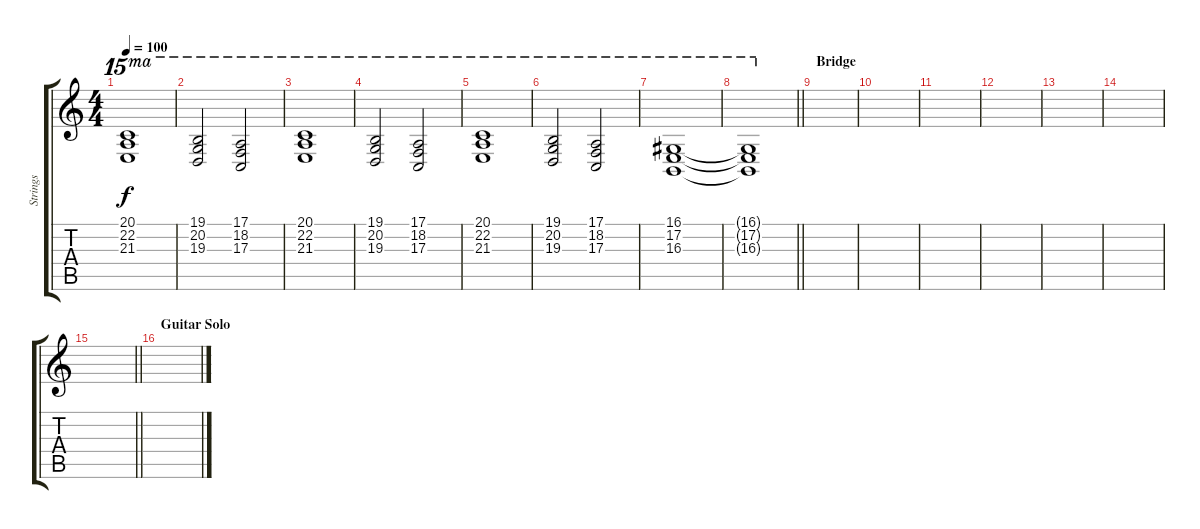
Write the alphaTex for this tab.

\track ("Strings" "Strings") {instrument tremolostrings}
\staff {score tabs}
\tuning (E4 B3 G3 D3 A2 E2) {hide}
\ts (4 4)
\tempo 100
\clef g2
\ks c
(20.1 22.2 21.3).1{ot 15ma dy f} |
(19.1 20.2 19.3).2{ot 15ma} (17.1 18.2 17.3).2{ot 15ma} |
(20.1 22.2 21.3).1{ot 15ma} |
(19.1 20.2 19.3).2{ot 15ma} (17.1 18.2 17.3).2{ot 15ma} |
(20.1 22.2 21.3).1{ot 15ma} |
(19.1 20.2 19.3).2{ot 15ma} (17.1 18.2 17.3).2{ot 15ma} |
(16.1 17.2 16.3).1{ot 15ma} |
\barLineRight lightlight
(16.1{t} 17.2{t} 16.3{t}).1{ot 15ma} |
\section ("" "Bridge")
|
|
|
|
|
|
\barLineRight lightlight
|
\section ("" "Guitar Solo")
